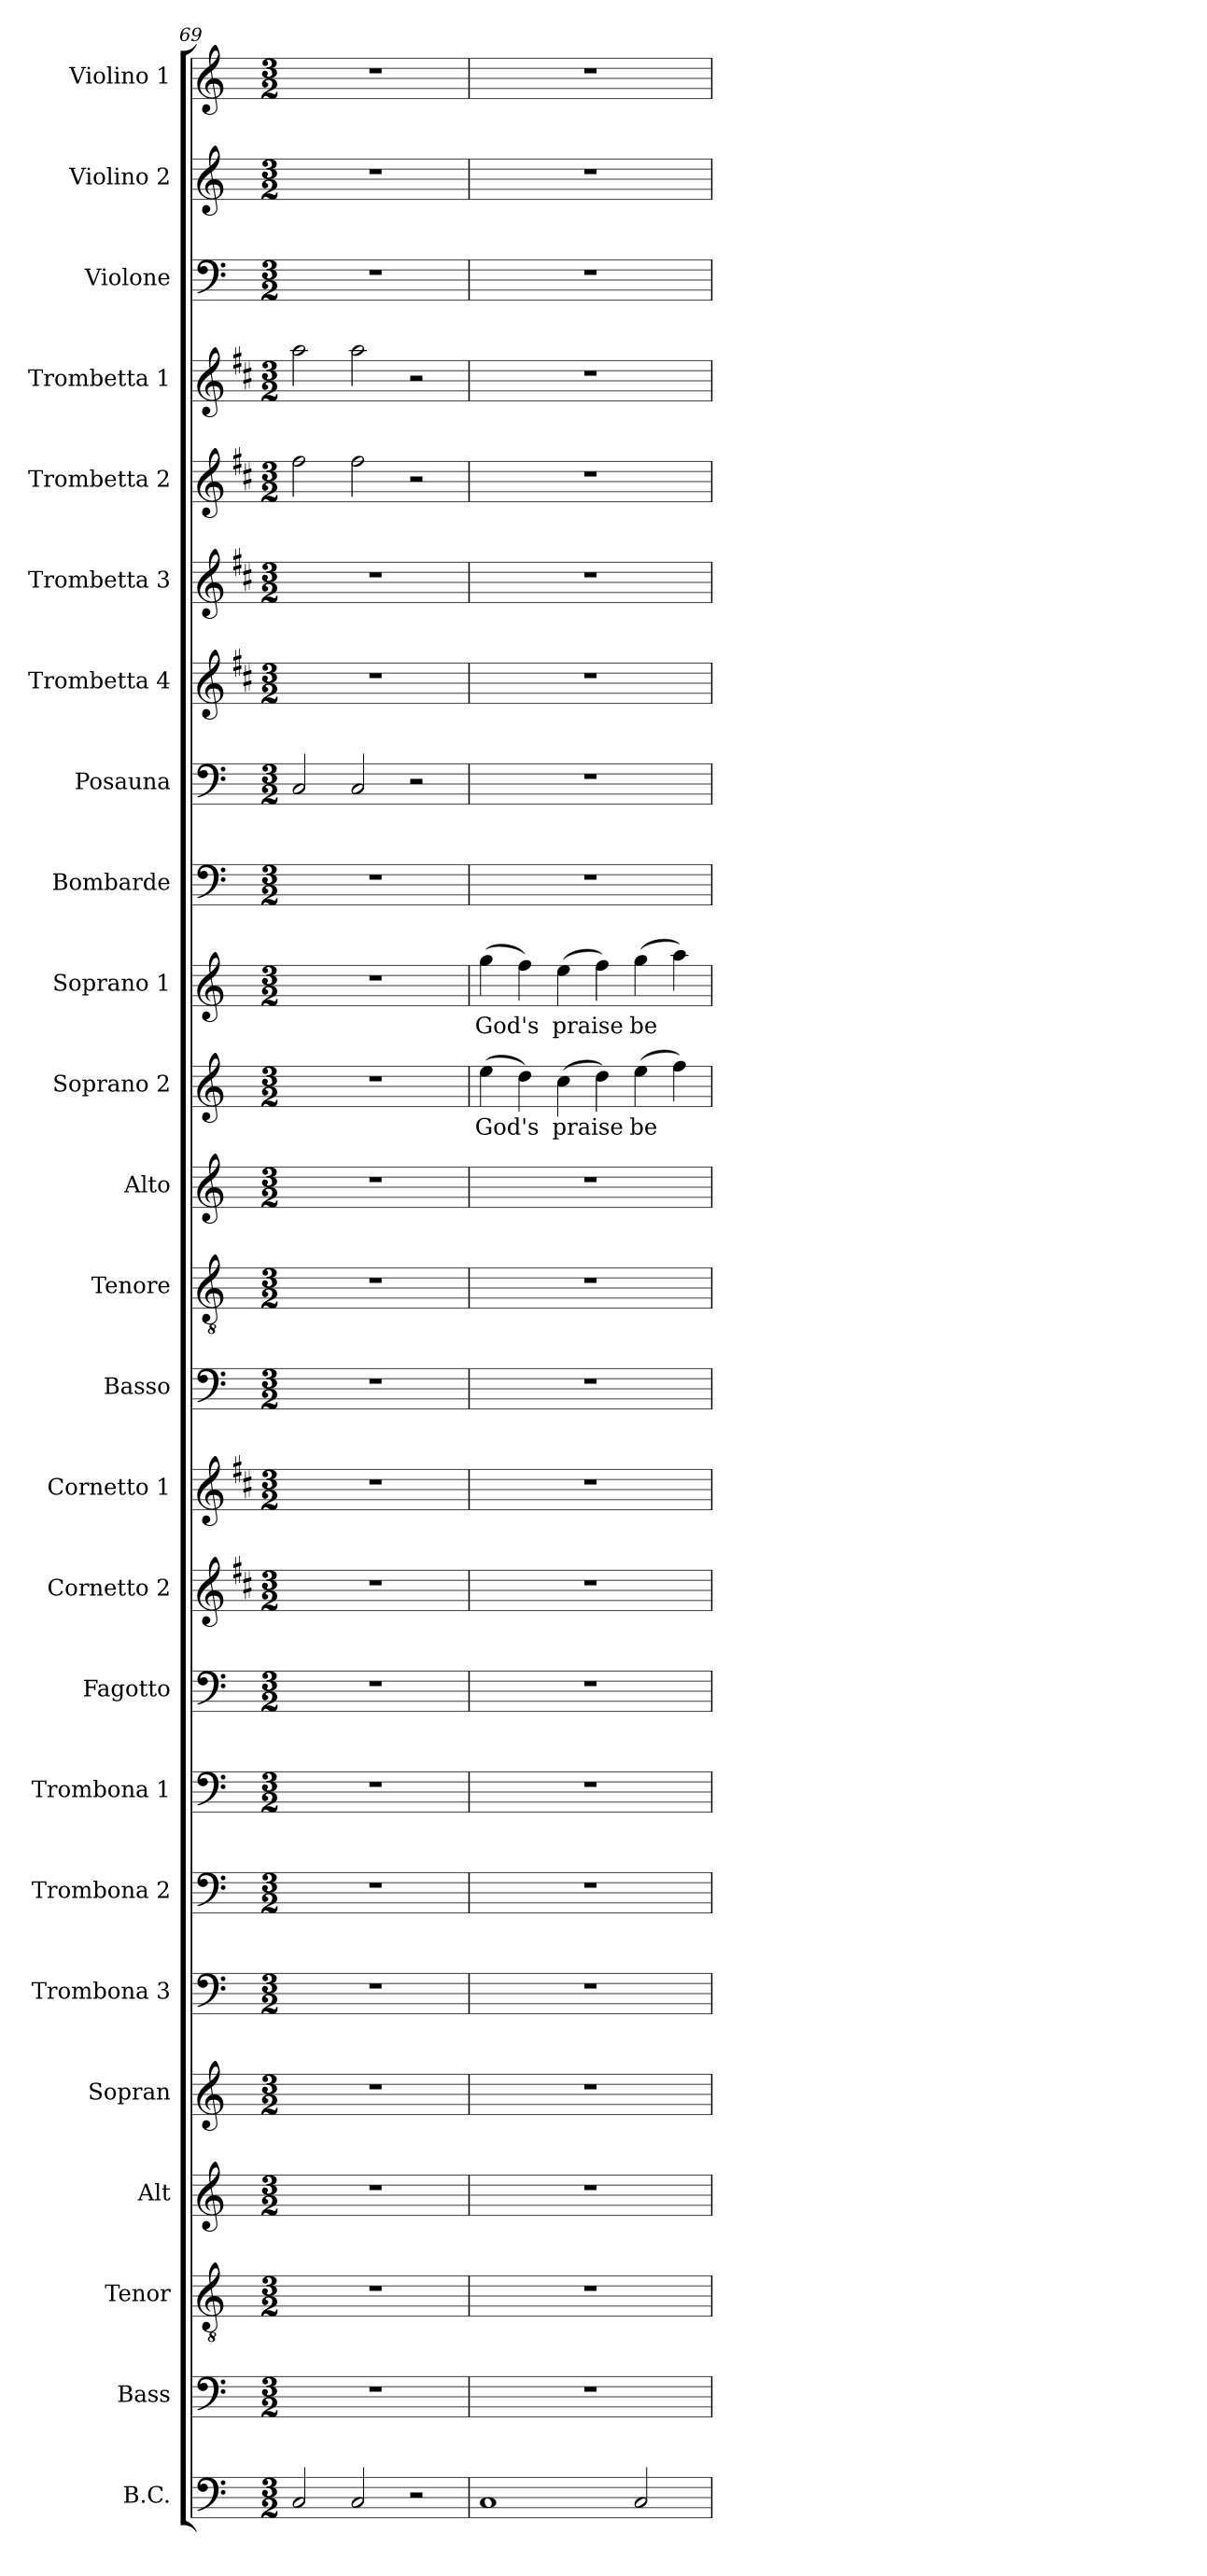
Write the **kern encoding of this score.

**kern	**kern	**kern	**kern	**kern	**kern	**kern	**kern	**kern	**kern	**kern	**kern	**kern	**kern	**kern	**text	**kern	**text	**kern	**kern	**kern	**kern	**kern	**kern	**kern	**kern	**kern
*part25	*part24	*part23	*part22	*part21	*part20	*part19	*part18	*part17	*part16	*part15	*part14	*part13	*part12	*part11	*part11	*part10	*part10	*part9	*part8	*part7	*part6	*part5	*part4	*part3	*part2	*part1
*staff25	*staff24	*staff23	*staff22	*staff21	*staff20	*staff19	*staff18	*staff17	*staff16	*staff15	*staff14	*staff13	*staff12	*staff11	*staff11	*staff10	*staff10	*staff9	*staff8	*staff7	*staff6	*staff5	*staff4	*staff3	*staff2	*staff1
*I"B.C.	*I"Bass	*I"Tenor	*I"Alt	*I"Sopran	*I"Trombona 3	*I"Trombona 2	*I"Trombona 1	*I"Fagotto	*I"Cornetto 2	*I"Cornetto 1	*I"Basso	*I"Tenore	*I"Alto	*I"Soprano 2	*	*I"Soprano 1	*	*I"Bombarde	*I"Posauna	*I"Trombetta 4	*I"Trombetta 3	*I"Trombetta 2	*I"Trombetta 1	*I"Violone	*I"Violino 2	*I"Violino 1
*I'B.C.	*I'B.	*I'T.	*I'A.	*I'S.	*I'Tbn. 2	*I'Tbn. 2	*I'Tbn. 1	*I'Fag.	*I'Cor. 2	*I'Cor. 1	*I'B.	*I'T.	*I'A.	*I'S.	*	*I'S.	*	*	*	*	*	*	*	*	*I'Vl. 2	*I'Vl. 1
*clefF4	*clefF4	*clefGv2	*clefG2	*clefG2	*clefF4	*clefF4	*clefF4	*clefF4	*clefG2	*clefG2	*clefF4	*clefGv2	*clefG2	*clefG2	*	*clefG2	*	*clefF4	*clefF4	*clefG2	*clefG2	*clefG2	*clefG2	*clefF4	*clefG2	*clefG2
*	*	*ITrd7c12	*	*	*	*	*	*	*ITrd1c2	*ITrd1c2	*	*ITrd7c12	*	*	*	*	*	*	*	*ITrd1c2	*ITrd1c2	*ITrd1c2	*ITrd1c2	*	*	*
*k[]	*k[]	*k[]	*k[]	*k[]	*k[]	*k[]	*k[]	*k[]	*k[]	*k[]	*k[]	*k[]	*k[]	*k[]	*	*k[]	*	*k[]	*k[]	*k[]	*k[]	*k[]	*k[]	*k[]	*k[]	*k[]
*C:	*C:	*C:	*C:	*C:	*C:	*C:	*C:	*C:	*C:	*C:	*C:	*C:	*C:	*C:	*	*C:	*	*C:	*C:	*C:	*C:	*C:	*C:	*C:	*C:	*C:
*M3/2	*M3/2	*M3/2	*M3/2	*M3/2	*M3/2	*M3/2	*M3/2	*M3/2	*M3/2	*M3/2	*M3/2	*M3/2	*M3/2	*M3/2	*	*M3/2	*	*M3/2	*M3/2	*M3/2	*M3/2	*M3/2	*M3/2	*M3/2	*M3/2	*M3/2
=69	=69	=69	=69	=69	=69	=69	=69	=69	=69	=69	=69	=69	=69	=69	=69	=69	=69	=69	=69	=69	=69	=69	=69	=69	=69	=69
!	!LO:N:vis=1	!LO:N:vis=1	!LO:N:vis=1	!LO:N:vis=1	!LO:N:vis=1	!LO:N:vis=1	!LO:N:vis=1	!LO:N:vis=1	!LO:N:vis=1	!LO:N:vis=1	!LO:N:vis=1	!LO:N:vis=1	!LO:N:vis=1	!LO:N:vis=1	!	!LO:N:vis=1	!	!LO:N:vis=1	!	!LO:N:vis=1	!LO:N:vis=1	!	!	!LO:N:vis=1	!LO:N:vis=1	!LO:N:vis=1
2Ci/	1.r	1.r	1.r	1.r	1.r	1.r	1.r	1.r	1.r	1.r	1.r	1.r	1.r	1.r	.	1.r	.	1.r	2Ci/	1.r	1.r	2eei\	2ggi\	1.r	1.r	1.r
2Ci/	.	.	.	.	.	.	.	.	.	.	.	.	.	.	.	.	.	.	2Ci/	.	.	2eei\	2ggi\	.	.	.
2r	.	.	.	.	.	.	.	.	.	.	.	.	.	.	.	.	.	.	2r	.	.	2r	2r	.	.	.
=70	=70	=70	=70	=70	=70	=70	=70	=70	=70	=70	=70	=70	=70	=70	=70	=70	=70	=70	=70	=70	=70	=70	=70	=70	=70	=70
!	!LO:N:vis=1	!LO:N:vis=1	!LO:N:vis=1	!LO:N:vis=1	!LO:N:vis=1	!LO:N:vis=1	!LO:N:vis=1	!LO:N:vis=1	!LO:N:vis=1	!LO:N:vis=1	!LO:N:vis=1	!LO:N:vis=1	!LO:N:vis=1	!	!	!	!	!	!	!	!	!	!	!	!	!
!	!	!	!	!	!	!	!	!	!	!	!	!	!	!	!LO:LY:b:color=#000000	!	!	!	!	!	!	!	!	!	!	!
!	!	!	!	!	!	!	!	!	!	!	!	!	!	!	!	!	!LO:LY:b:color=#000000	!LO:N:vis=1	!LO:N:vis=1	!LO:N:vis=1	!LO:N:vis=1	!LO:N:vis=1	!LO:N:vis=1	!LO:N:vis=1	!LO:N:vis=1	!LO:N:vis=1
1Ci	1.r	1.r	1.r	1.r	1.r	1.r	1.r	1.r	1.r	1.r	1.r	1.r	1.r	(4eei\	God's	(4ggi\	God's	1.r	1.r	1.r	1.r	1.r	1.r	1.r	1.r	1.r
.	.	.	.	.	.	.	.	.	.	.	.	.	.	4ddi\)	.	4ffi\)	.	.	.	.	.	.	.	.	.	.
!	!	!	!	!	!	!	!	!	!	!	!	!	!	!	!LO:LY:b:color=#000000	!	!	!	!	!	!	!	!	!	!	!
!	!	!	!	!	!	!	!	!	!	!	!	!	!	!	!	!	!LO:LY:b:color=#000000	!	!	!	!	!	!	!	!	!
.	.	.	.	.	.	.	.	.	.	.	.	.	.	(4cci\	praise	(4eei\	praise	.	.	.	.	.	.	.	.	.
.	.	.	.	.	.	.	.	.	.	.	.	.	.	4ddi\)	.	4ffi\)	.	.	.	.	.	.	.	.	.	.
!	!	!	!	!	!	!	!	!	!	!	!	!	!	!	!LO:LY:b:color=#000000	!	!	!	!	!	!	!	!	!	!	!
!	!	!	!	!	!	!	!	!	!	!	!	!	!	!	!	!	!LO:LY:b:color=#000000	!	!	!	!	!	!	!	!	!
2Ci/	.	.	.	.	.	.	.	.	.	.	.	.	.	(4eei\	be	(4ggi\	be	.	.	.	.	.	.	.	.	.
.	.	.	.	.	.	.	.	.	.	.	.	.	.	4ffi\)	.	4aai\)	.	.	.	.	.	.	.	.	.	.
=	=	=	=	=	=	=	=	=	=	=	=	=	=	=	=	=	=	=	=	=	=	=	=	=	=	=
*-	*-	*-	*-	*-	*-	*-	*-	*-	*-	*-	*-	*-	*-	*-	*-	*-	*-	*-	*-	*-	*-	*-	*-	*-	*-	*-
